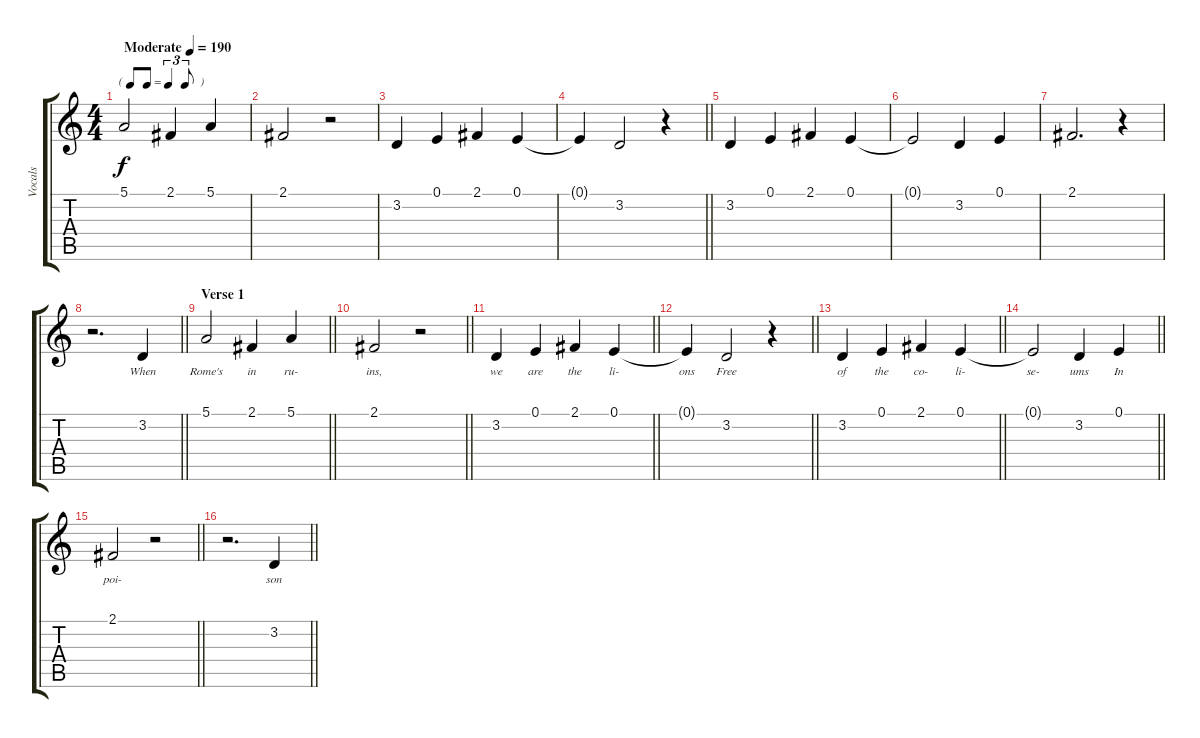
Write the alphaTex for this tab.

\track ("Vocals" "Vocals") {instrument bassoon}
\staff {score tabs}
\tuning (E4 B3 G3 D3 A2 E2) {hide}
\ts (4 4)
\tf triplet8th
\tempo (190 "Moderate")
\clef g2
\ks c
5.1.2{dy f instrument bassoon} 2.1.4 5.1.4 |
2.1.2 r.2 |
3.2.4 0.1.4 2.1.4 0.1.4 |
\barLineRight lightlight
0.1{t}.4 3.2.2 r.4 |
3.2.4 0.1.4 2.1.4 0.1.4 |
0.1{t}.2 3.2.4 0.1.4 |
2.1.2{d} r.4 |
\barLineRight lightlight
r.2{d} 3.2.4{lyrics (0 "When") lyrics (1 "") lyrics (2 "") lyrics (3 "") lyrics (4 "")} |
\section ("" "Verse 1")
\barLineRight lightlight
5.1.2{lyrics (0 "Rome's") lyrics (1 "") lyrics (2 "") lyrics (3 "") lyrics (4 "")} 2.1.4{lyrics (0 "in") lyrics (1 "") lyrics (2 "") lyrics (3 "") lyrics (4 "")} 5.1.4{lyrics (0 "ru-") lyrics (1 "") lyrics (2 "") lyrics (3 "") lyrics (4 "")} |
\barLineRight lightlight
2.1.2{lyrics (0 "ins,") lyrics (1 "") lyrics (2 "") lyrics (3 "") lyrics (4 "")} r.2 |
\barLineRight lightlight
3.2.4{lyrics (0 "we") lyrics (1 "") lyrics (2 "") lyrics (3 "") lyrics (4 "")} 0.1.4{lyrics (0 "are") lyrics (1 "") lyrics (2 "") lyrics (3 "") lyrics (4 "")} 2.1.4{lyrics (0 "the") lyrics (1 "") lyrics (2 "") lyrics (3 "") lyrics (4 "")} 0.1.4{lyrics (0 "li-") lyrics (1 "") lyrics (2 "") lyrics (3 "") lyrics (4 "")} |
\barLineRight lightlight
0.1{t}.4{lyrics (0 "ons") lyrics (1 "") lyrics (2 "") lyrics (3 "") lyrics (4 "")} 3.2.2{lyrics (0 "Free") lyrics (1 "") lyrics (2 "") lyrics (3 "") lyrics (4 "")} r.4 |
\barLineRight lightlight
3.2.4{lyrics (0 "of") lyrics (1 "") lyrics (2 "") lyrics (3 "") lyrics (4 "")} 0.1.4{lyrics (0 "the") lyrics (1 "") lyrics (2 "") lyrics (3 "") lyrics (4 "")} 2.1.4{lyrics (0 "co-") lyrics (1 "") lyrics (2 "") lyrics (3 "") lyrics (4 "")} 0.1.4{lyrics (0 "li-") lyrics (1 "") lyrics (2 "") lyrics (3 "") lyrics (4 "")} |
\barLineRight lightlight
0.1{t}.2{lyrics (0 "se-") lyrics (1 "") lyrics (2 "") lyrics (3 "") lyrics (4 "")} 3.2.4{lyrics (0 "ums") lyrics (1 "") lyrics (2 "") lyrics (3 "") lyrics (4 "")} 0.1.4{lyrics (0 "In") lyrics (1 "") lyrics (2 "") lyrics (3 "") lyrics (4 "")} |
\barLineRight lightlight
2.1.2{lyrics (0 "poi-") lyrics (1 "") lyrics (2 "") lyrics (3 "") lyrics (4 "")} r.2 |
\barLineRight lightlight
r.2{d} 3.2.4{lyrics (0 "son") lyrics (1 "") lyrics (2 "") lyrics (3 "") lyrics (4 "")}
